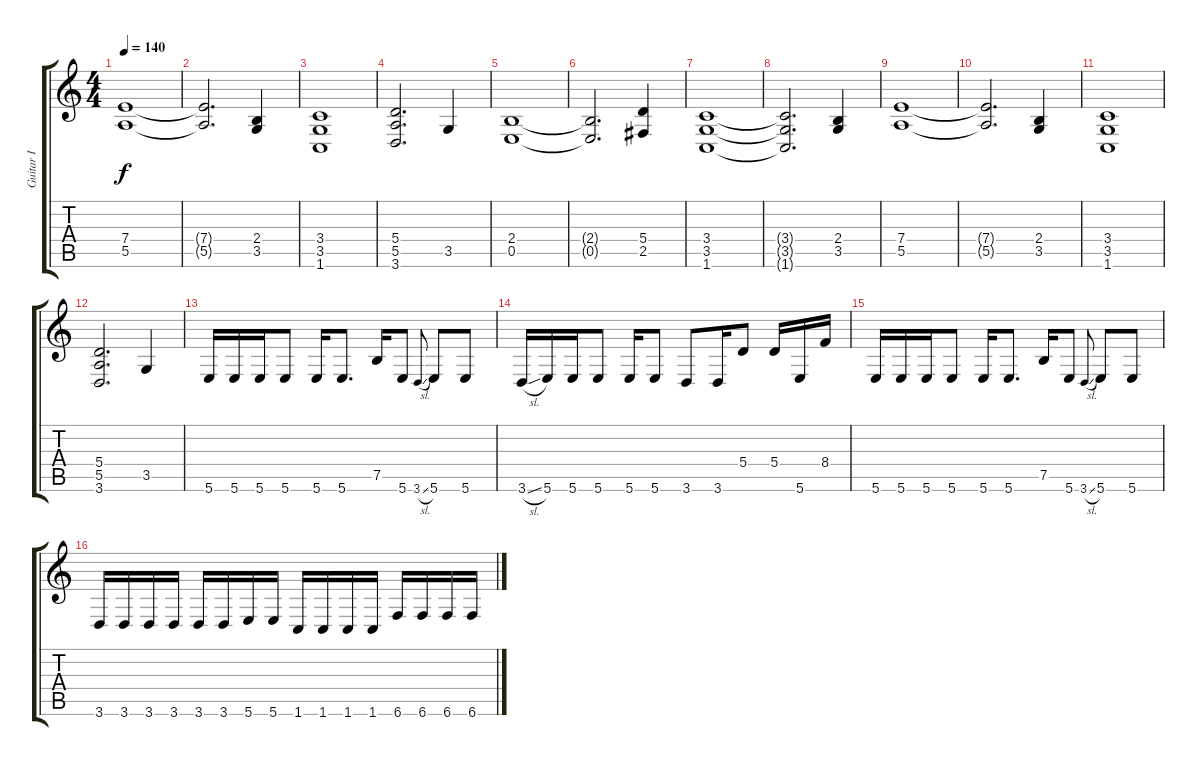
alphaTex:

\track ("Guitar I" "Guitar I") {instrument distortionguitar}
\staff {score tabs}
\tuning (B3 Gb3 D3 A2 E2 B1) {hide}
\ts (4 4)
\tempo 140
\clef g2
\ks c
(7.4 5.5).1{dy f} |
(7.4{t} 5.5{t}).2{d} (2.4 3.5).4 |
(3.4 3.5 1.6).1 |
(5.4 5.5 3.6).2{d} 3.5.4 |
(2.4 0.5).1 |
(2.4{t} 0.5{t}).2{d} (5.4 2.5).4 |
(3.4 3.5 1.6).1 |
(3.4{t} 3.5{t} 1.6{t}).2{d} (2.4 3.5).4 |
(7.4 5.5).1 |
(7.4{t} 5.5{t}).2{d} (2.4 3.5).4 |
(3.4 3.5 1.6).1 |
(5.4 5.5 3.6).2{d} 3.5.4 |
5.6.16 5.6.16 5.6.16 5.6.8 5.6.16 5.6.8{d} 7.5.16 5.6.8 3.6{sl}.8{gr onbeat} 5.6.8 5.6.8 |
3.6{sl}.16 5.6.16 5.6.16 5.6.8 5.6.16 5.6.8 3.6.8 3.6.16 5.4.8 5.4.16 5.6.16 8.4.16 |
5.6.16 5.6.16 5.6.16 5.6.8 5.6.16 5.6.8{d} 7.5.16 5.6.8 3.6{sl}.8{gr onbeat} 5.6.8 5.6.8 |
3.6.16 3.6.16 3.6.16 3.6.16 3.6.16 3.6.16 5.6.16 5.6.16 1.6.16 1.6.16 1.6.16 1.6.16 6.6.16 6.6.16 6.6.16 6.6.16
